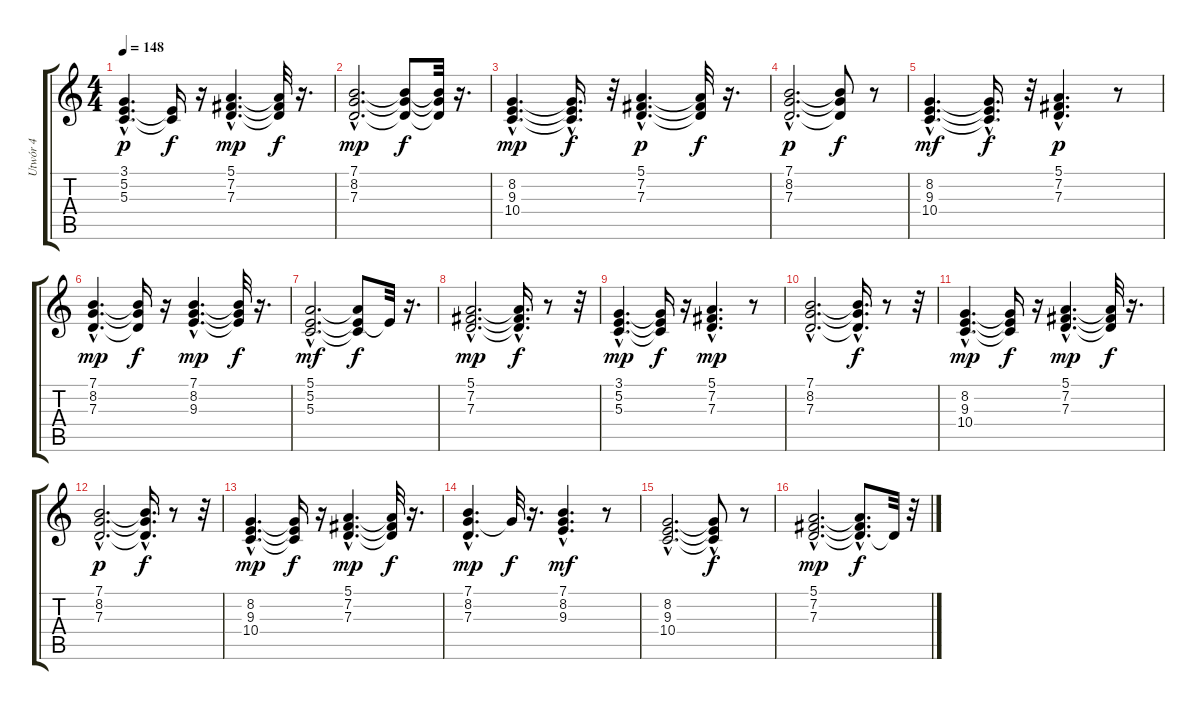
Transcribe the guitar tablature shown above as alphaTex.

\track ("Utwór 4" "Utwór 4") {instrument percussiveorgan}
\staff {score tabs}
\tuning (E4 B3 G3 D3 A2 E2) {hide}
\ts (4 4)
\tempo 148
\clef g2
\ks c
(3.1{hac} 5.2{hac} 5.3{hac}).4{d dy p} (5.2{t} 5.3{t}).16{dy f} r.16 (5.1{hac} 7.2{hac} 7.3{hac}).4{d dy mp} (5.1{t} 7.2{t} 7.3{t}).32{dy f} r.16{d} |
(7.1{hac} 8.2{hac} 7.3{hac}).2{d dy mp} (7.1{t} 8.2{t} 7.3{t}).8{dy f} (7.1{t} 8.2{t} 7.3{t}).32 r.16{d} |
(8.2{hac} 9.3{hac} 10.4{hac}).4{d dy mp} (8.2{t} 9.3{hac t} 10.4{t}).16{d dy f} r.32 (5.1{hac} 7.2{hac} 7.3{hac}).4{d dy p} (5.1{t} 7.2{t} 7.3{t}).32{dy f} r.16{d} |
(7.1{hac} 8.2{hac} 7.3{hac}).2{d dy p} (7.1{t} 8.2{t} 7.3{t}).8{dy f} r.8 |
(8.2{hac} 9.3{hac} 10.4{hac}).4{d dy mf} (8.2{t} 9.3{hac t} 10.4{t}).16{d dy f} r.32 (5.1{hac} 7.2{hac} 7.3{hac}).4{d dy p} r.8 |
(7.1{hac} 8.2{hac} 7.3{hac}).4{d dy mp} (7.1{t} 8.2{t} 7.3{t}).16{dy f} r.16 (7.1{hac} 8.2{hac} 9.3{hac}).4{d dy mp} (7.1{t} 8.2{t} 9.3{t}).32{dy f} r.16{d} |
(5.1{hac} 5.2{hac} 5.3{hac}).2{d dy mf} (5.1{t} 5.2{t} 5.3{t}).8{dy f} 5.2{t}.32 r.16{d} |
(5.1{hac} 7.2{hac} 7.3{hac}).2{d dy mp} (5.1{hac t} 7.2{hac t} 7.3{hac t}).16{d dy f} r.8 r.32 |
(3.1{hac} 5.2{hac} 5.3{hac}).4{d dy mp} (3.1{t} 5.2{t} 5.3{t}).16{dy f} r.16 (5.1{hac} 7.2{hac} 7.3{hac}).4{d dy mp} r.8 |
(7.1{hac} 8.2{hac} 7.3{hac}).2{d} (7.1{hac t} 8.2{hac t} 7.3{hac t}).16{d dy f} r.8 r.32 |
(8.2{hac} 9.3{hac} 10.4{hac}).4{d dy mp} (8.2{t} 9.3{t} 10.4{t}).16{dy f} r.16 (5.1{hac} 7.2{hac} 7.3{hac}).4{d dy mp} (5.1{t} 7.2{t} 7.3{t}).32{dy f} r.16{d} |
(7.1{hac} 8.2{hac} 7.3{hac}).2{d dy p} (7.1{hac t} 8.2{hac t} 7.3{hac t}).16{d dy f} r.8 r.32 |
(8.2{hac} 9.3{hac} 10.4{hac}).4{d dy mp} (8.2{t} 9.3{t} 10.4{t}).16{dy f} r.16 (5.1{hac} 7.2{hac} 7.3{hac}).4{d dy mp} (5.1{t} 7.2{t} 7.3{t}).32{dy f} r.16{d} |
(7.1{hac} 8.2{hac} 7.3{hac}).4{d dy mp} 8.2{t}.32{dy f} r.16{d} (7.1{hac} 8.2{hac} 9.3{hac}).4{d dy mf} r.8 |
(8.2{hac} 9.3{hac} 10.4{hac}).2{d} (8.2{hac t} 9.3{t} 10.4{t}).8{dy f} r.8 |
(5.1{hac} 7.2{hac} 7.3{hac}).2{d dy mp} (5.1{hac t} 7.2{hac t} 7.3{hac t}).8{d dy f} 7.3{t}.32 r.32
